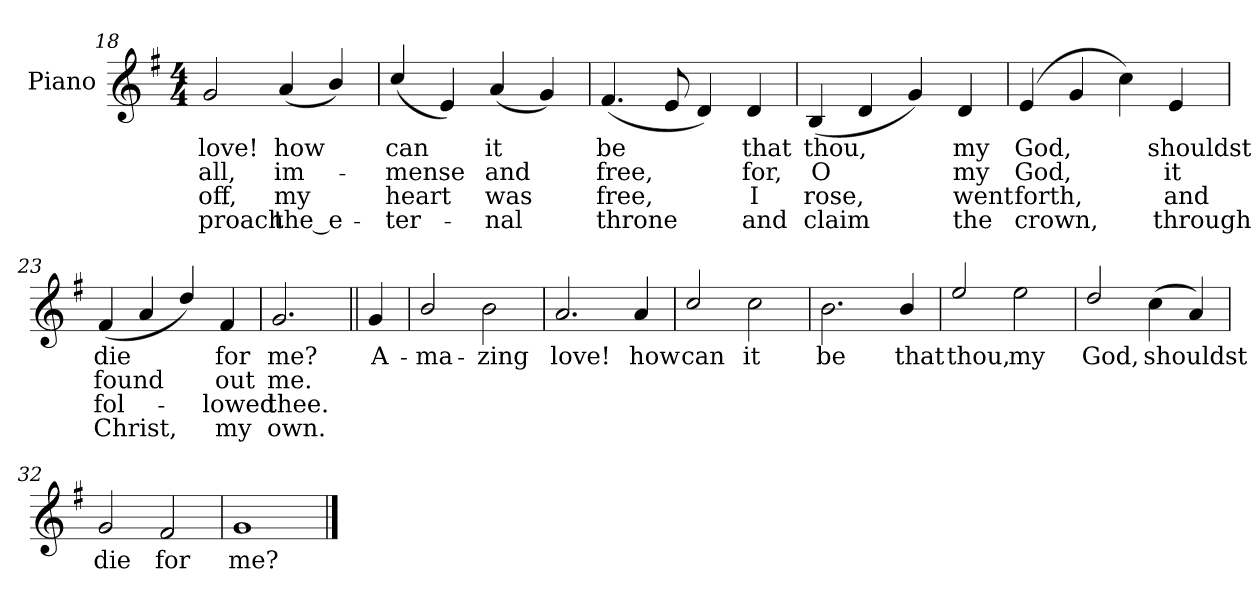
**kern	**text	**text	**text	**text
*part1	*part1	*part1	*part1	*part1
*staff1	*staff1	*staff1	*staff1	*staff1
*I"Piano	*	*	*	*
*I'Pno.	*	*	*	*
*clefG2	*	*	*	*
*k[f#]	*	*	*	*
*G:	*	*	*	*
*M4/4	*	*	*	*
=18	=18	=18	=18	=18
!	!LO:LY:b:color=#000000	!LO:LY:b:color=#000000	!LO:LY:b:color=#000000	!LO:LY:b:color=#000000
2gi/	love!	all,	-off,	proach
!	!LO:LY:b:color=#000000	!LO:LY:b:color=#000000	!LO:LY:b:color=#000000	!LO:LY:b:color=#000000
(4ai/	how	im-	my	the_e-
4bi/)	.	.	.	.
=19	=19	=19	=19	=19
!	!LO:LY:b:color=#000000	!LO:LY:b:color=#000000	!LO:LY:b:color=#000000	!LO:LY:b:color=#000000
(4cci/	can	-mense	-heart	ter-
4ei/)	.	.	.	.
!	!LO:LY:b:color=#000000	!LO:LY:b:color=#000000	!LO:LY:b:color=#000000	!LO:LY:b:color=#000000
(4ai/	it	and	-was	nal
4gi/)	.	.	.	.
!!LO:LB:g=z
=20	=20	=20	=20	=20
!	!LO:LY:b:color=#000000	!LO:LY:b:color=#000000	!LO:LY:b:color=#000000	!LO:LY:b:color=#000000
(4.f#i/	be	free,	free,	throne
8ei/	.	.	.	.
4di/)	.	.	.	.
!	!LO:LY:b:color=#000000	!LO:LY:b:color=#000000	!LO:LY:b:color=#000000	!LO:LY:b:color=#000000
4di/	that	for,	I	and
=21	=21	=21	=21	=21
!	!LO:LY:b:color=#000000	!LO:LY:b:color=#000000	!LO:LY:b:color=#000000	!LO:LY:b:color=#000000
(4Bi/	thou,	O	rose,	claim
4di/	.	.	.	.
4gi/)	.	.	.	.
!	!LO:LY:b:color=#000000	!LO:LY:b:color=#000000	!LO:LY:b:color=#000000	!LO:LY:b:color=#000000
4di/	my	my	went	the
=22	=22	=22	=22	=22
!	!LO:LY:b:color=#000000	!LO:LY:b:color=#000000	!LO:LY:b:color=#000000	!LO:LY:b:color=#000000
(4ei/	God,	God,	forth,	crown,
4gi/	.	.	.	.
4cci\)	.	.	.	.
!	!LO:LY:b:color=#000000	!LO:LY:b:color=#000000	!LO:LY:b:color=#000000	!LO:LY:b:color=#000000
4ei/	shouldst	it	and	through
=23	=23	=23	=23	=23
!	!LO:LY:b:color=#000000	!LO:LY:b:color=#000000	!LO:LY:b:color=#000000	!LO:LY:b:color=#000000
(4f#i/	die	found	fol-	-Christ,
4ai/	.	.	.	.
4ddi/)	.	.	.	.
!	!LO:LY:b:color=#000000	!LO:LY:b:color=#000000	!LO:LY:b:color=#000000	!LO:LY:b:color=#000000
4f#i/	for	out	lowed	my
!!LO:LB:g=z
=24	=24	=24	=24	=24
!	!LO:LY:b:color=#000000	!LO:LY:b:color=#000000	!LO:LY:b:color=#000000	!LO:LY:b:color=#000000
2.gi/	me?	me.	thee.	own.
=25||	=25||	=25||	=25||	=25||
!	!LO:LY:b:color=#000000	!	!	!
4gi/	A-	.	.	.
=26	=26	=26	=26	=26
!	!LO:LY:b:color=#000000	!	!	!
2bi/	-ma-	.	.	.
!	!LO:LY:b:color=#000000	!	!	!
2bi\	-zing	.	.	.
=27	=27	=27	=27	=27
!	!LO:LY:b:color=#000000	!	!	!
2.ai/	love!	.	.	.
!	!LO:LY:b:color=#000000	!	!	!
4ai/	how	.	.	.
=28	=28	=28	=28	=28
!	!LO:LY:b:color=#000000	!	!	!
2cci/	can	.	.	.
!	!LO:LY:b:color=#000000	!	!	!
2cci\	it	.	.	.
!!LO:LB:g=z
=29	=29	=29	=29	=29
!	!LO:LY:b:color=#000000	!	!	!
2.bi\	be	.	.	.
!	!LO:LY:b:color=#000000	!	!	!
4bi/	that	.	.	.
=30	=30	=30	=30	=30
!	!LO:LY:b:color=#000000	!	!	!
2eei/	thou,	.	.	.
!	!LO:LY:b:color=#000000	!	!	!
2eei\	my	.	.	.
=31	=31	=31	=31	=31
!	!LO:LY:b:color=#000000	!	!	!
2ddi/	God,	.	.	.
!	!LO:LY:b:color=#000000	!	!	!
(4cci\	shouldst	.	.	.
4ai/)	.	.	.	.
=32	=32	=32	=32	=32
!	!LO:LY:b:color=#000000	!	!	!
2gi/	die	.	.	.
!	!LO:LY:b:color=#000000	!	!	!
2f#i/	for	.	.	.
=33	=33	=33	=33	=33
!	!LO:LY:b:color=#000000	!	!	!
1gi	me?	.	.	.
==	==	==	==	==
*-	*-	*-	*-	*-
